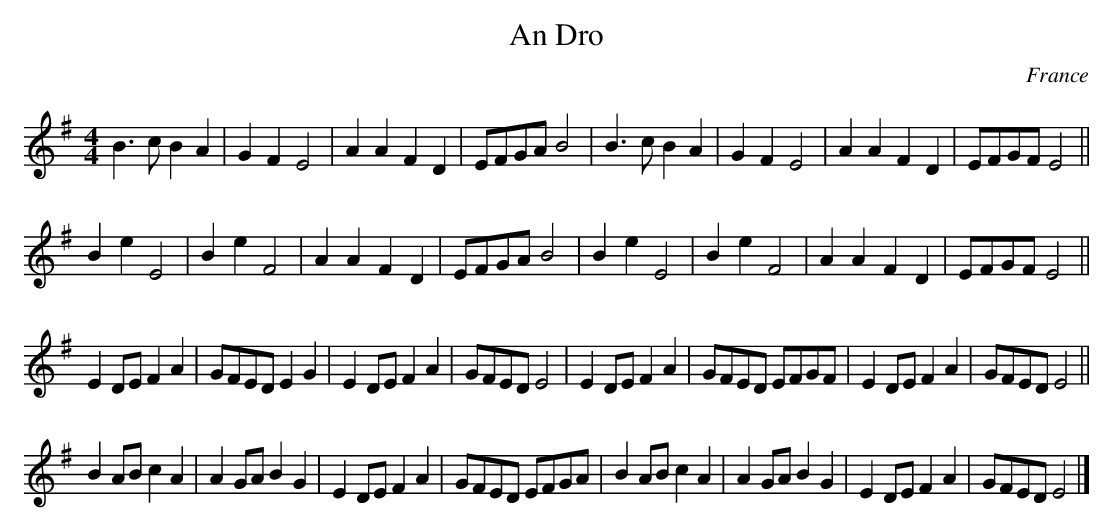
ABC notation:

X:1
T:An Dro
M:4/4
O:France
K:E min
B3c B2A2| G2F2 E4| A2A2 F2D2| EFGA B4|\
B3c B2A2| G2F2 E4| A2A2 F2D2| EFGF E4||
B2e2 E4| B2e2 F4| A2A2 F2D2| EFGA B4|\
B2e2 E4| B2e2 F4| A2A2 F2D2| EFGF E4||
E2DE F2A2| GFED E2G2| E2DE F2A2 | GFED E4|\
E2DE F2A2| GFED EFGF| E2DE F2A2| GFED E4||
B2AB c2A2| A2GA B2G2| E2DE F2A2| GFED EFGA|\
B2AB c2A2| A2GA B2G2| E2DE F2A2| GFED E4|]
